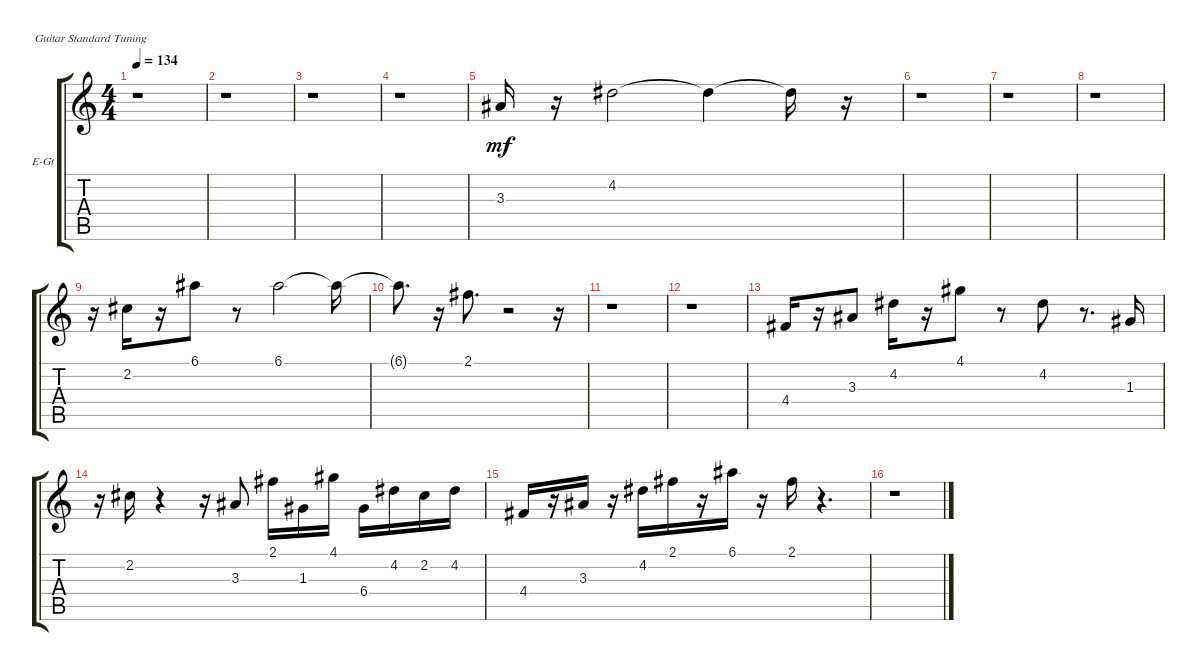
\bracketExtendMode groupsimilarinstruments
\firstSystemTrackNameOrientation horizontal
\otherSystemsTrackNameOrientation horizontal
\track ("Guitar 3" "E-Gt") {instrument electricguitarclean}
\staff {score tabs}
\tuning (E4 B3 G3 D3 A2 E2)
\ts (4 4)
\tempo 134
\clef g2
\ks c
r.1{dy mf instrument electricguitarclean} |
r.1 |
r.1 |
r.1 |
3.3.16 r.16 4.2.2 4.2{t}.4 4.2{t}.16 r.16 |
r.1 |
r.1 |
r.1 |
r.16 2.2.16 r.16 6.1.8 r.8 6.1.2 6.1{t}.16 |
6.1{t}.8{d} r.16 2.1.8{d} r.2 r.16 |
r.1 |
r.1 |
4.4.16 r.16 3.3.8 4.2.16 r.16 4.1.8 r.8 4.2.8 r.8{d} 1.3.16 |
r.16 2.2.16 r.4 r.16 3.3.8 2.1.16 1.3.16 4.1.16 6.4.16 4.2.16 2.2.16 4.2.16 |
4.4.16 r.16 3.3.16 r.16 4.2.16 2.1.16 r.16 6.1.16 r.16 2.1.16 r.4{d} |
r.1
